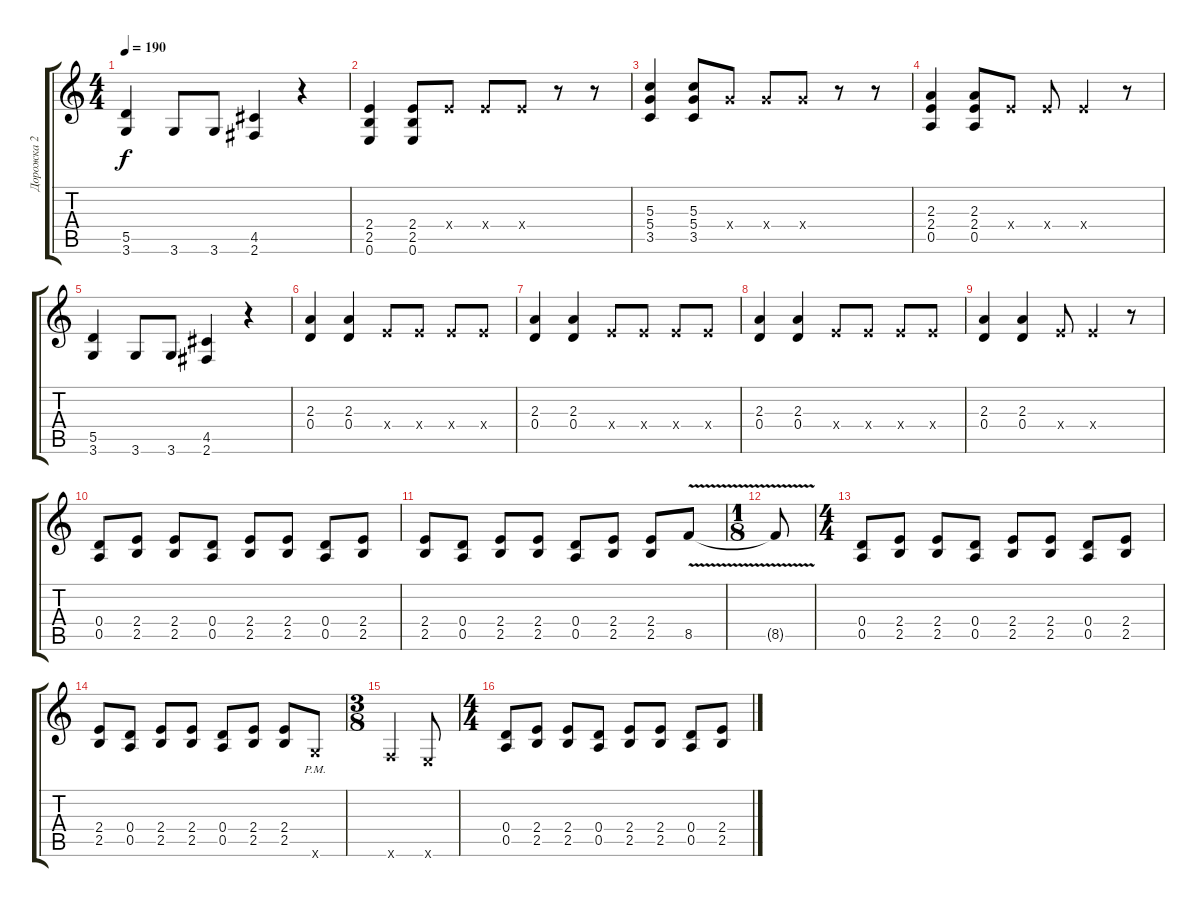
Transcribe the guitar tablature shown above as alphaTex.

\track ("Дорожка 2" "Дорожка 2") {instrument distortionguitar}
\staff {score tabs}
\tuning (E4 B3 G3 D3 A2 E2) {hide}
\ts (4 4)
\tempo 190
\clef g2
\ks c
(5.5 3.6).4{dy f} 3.6.8 3.6.8 (4.5 2.6).4 r.4 |
(2.4 2.5 0.6).4 (2.4 2.5 0.6).8 2.4{x}.8 2.4{x}.8 2.4{x}.8 r.8 r.8 |
(5.3 5.4 3.5).4 (5.3 5.4 3.5).8 5.4{x}.8 5.4{x}.8 5.4{x}.8 r.8 r.8 |
(2.3 2.4 0.5).4 (2.3 2.4 0.5).8 2.4{x}.8 2.4{x}.8 2.4{x}.4 r.8 |
(5.5 3.6).4 3.6.8 3.6.8 (4.5 2.6).4 r.4 |
(2.3 0.4).4 (2.3 0.4).4 2.4{x}.8 2.4{x}.8 2.4{x}.8 2.4{x}.8 |
(2.3 0.4).4 (2.3 0.4).4 2.4{x}.8 2.4{x}.8 2.4{x}.8 2.4{x}.8 |
(2.3 0.4).4 (2.3 0.4).4 2.4{x}.8 2.4{x}.8 2.4{x}.8 2.4{x}.8 |
(2.3 0.4).4 (2.3 0.4).4 2.4{x}.8 2.4{x}.4 r.8 |
(0.4 0.5).8 (2.4 2.5).8 (2.4 2.5).8 (0.4 0.5).8 (2.4 2.5).8 (2.4 2.5).8 (0.4 0.5).8 (2.4 2.5).8 |
(2.4 2.5).8 (0.4 0.5).8 (2.4 2.5).8 (2.4 2.5).8 (0.4 0.5).8 (2.4 2.5).8 (2.4 2.5).8 8.5{v}.8 |
\ts (1 8)
8.5{t}.8 |
\ts (4 4)
(0.4 0.5).8 (2.4 2.5).8 (2.4 2.5).8 (0.4 0.5).8 (2.4 2.5).8 (2.4 2.5).8 (0.4 0.5).8 (2.4 2.5).8 |
(2.4 2.5).8 (0.4 0.5).8 (2.4 2.5).8 (2.4 2.5).8 (0.4 0.5).8 (2.4 2.5).8 (2.4 2.5).8 3.6{pm x}.8 |
\ts (3 8)
1.6{x}.4 0.6{x}.8 |
\ts (4 4)
(0.4 0.5).8 (2.4 2.5).8 (2.4 2.5).8 (0.4 0.5).8 (2.4 2.5).8 (2.4 2.5).8 (0.4 0.5).8 (2.4 2.5).8
